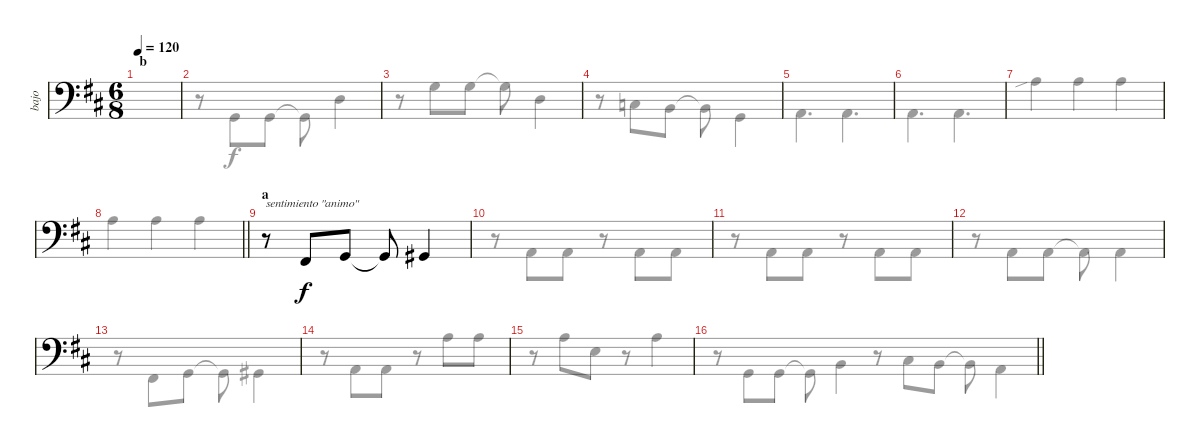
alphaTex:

\track ("bajo" "bajo") {instrument electricbassfinger}
\staff {score}
\tuning (G2 D2 A1 E1) {hide}
\voice
\ts (6 8)
\section ("" "b")
\tempo 120
\clef f4
\ks d
|
|
|
|
|
|
|
\barLineRight lightlight
|
\section ("" "a")
r.8{txt "sentimiento \"animo\""} 2.4.8 3.4.8 3.4{t}.8 4.4.4 |
|
|
|
|
|
|
\barLineRight lightlight
\voice
\clef f4
\ottava regular
\simile none
\ks d
r.8{dy f} 3.4.8 3.4.8 3.4{t}.8 2.3.4 |
r.8 3.4.8 3.4.8 3.4{t}.8 5.3.4 |
r.8 5.2.8 5.2.8 5.2{t}.8 5.3.4 |
r.8 3.3.8 2.3.8 2.3{t}.8 3.4.4 |
5.4.4{d} 5.4.4{d} |
5.4.4{d} 5.4.4{d} |
7.2{sib}.4 7.2.4 7.2.4 |
\barLineRight lightlight
7.2.4 7.2.4 7.2.4 |
|
r.8 5.4.8 5.4.8 r.8 5.4.8 5.4.8 |
r.8 5.4.8 5.4.8 r.8 5.4.8 5.4.8 |
r.8 5.4.8 5.4.8 5.4{t}.8 5.4.4 |
r.8 2.4.8 3.4.8 3.4{t}.8 4.4.4 |
r.8 5.4.8 5.4.8 r.8 7.2.8 7.2.8 |
r.8 7.2.8 7.3.8 r.8 7.2.4 |
\barLineRight lightlight
r.8 9.4.8 7.4.8 7.4{t}.8 5.4.4
